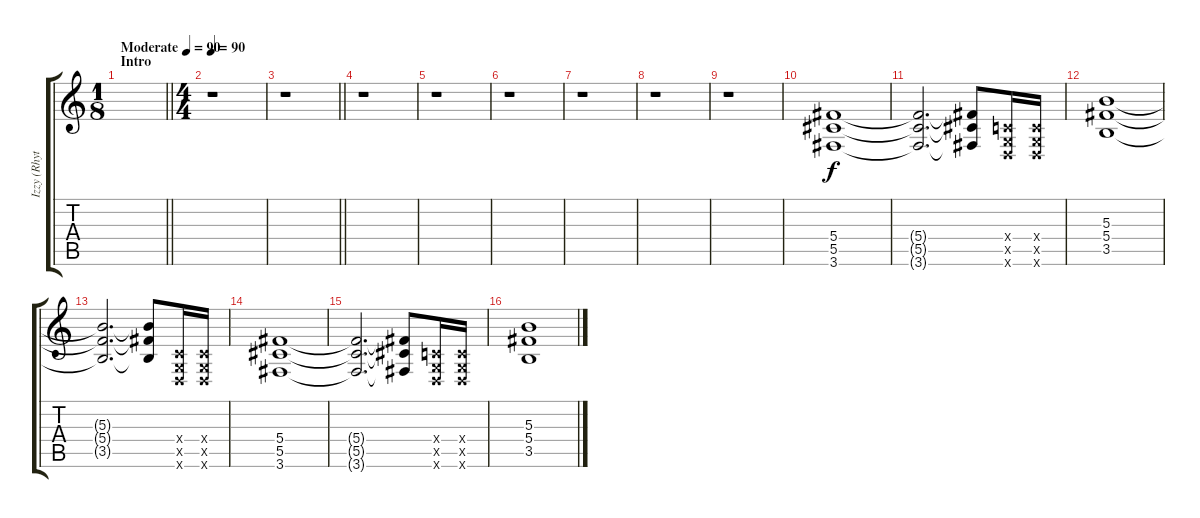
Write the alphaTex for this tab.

\track ("Izzy (Rhythm Guitar)" "Izzy (Rhyt") {instrument overdrivenguitar}
\staff {score tabs}
\tuning (Eb4 Bb3 Gb3 Db3 Ab2 Eb2) {hide}
\ts (1 8)
\section ("" "Intro")
\tempo (90 "Moderate")
\clef g2
\barLineRight lightlight
\ks c
|
\ts (4 4)
\section ("" "")
\tempo 90
r.1 |
\barLineRight lightlight
r.1 |
\section ("" "")
r.1 |
r.1 |
r.1 |
r.1 |
r.1 |
r.1 |
(5.4 5.5 3.6).1 |
(5.4{t} 5.5{t} 3.6{t}).2{d} (5.4{t} 5.5{t} 3.6{t}).8 (-1.4{x} -1.5{x} -1.6{x}).16 (-1.4{x} -1.5{x} -1.6{x}).16 |
(5.3 5.4 3.5).1 |
(5.3{t} 5.4{t} 3.5{t}).2{d} (5.3{t} 5.4{t} 3.5{t}).8 (-1.4{x} -1.5{x} -1.6{x}).16 (-1.4{x} -1.5{x} -1.6{x}).16 |
(5.4 5.5 3.6).1 |
(5.4{t} 5.5{t} 3.6{t}).2{d} (5.4{t} 5.5{t} 3.6{t}).8 (-1.4{x} -1.5{x} -1.6{x}).16 (-1.4{x} -1.5{x} -1.6{x}).16 |
(5.3 5.4 3.5).1
